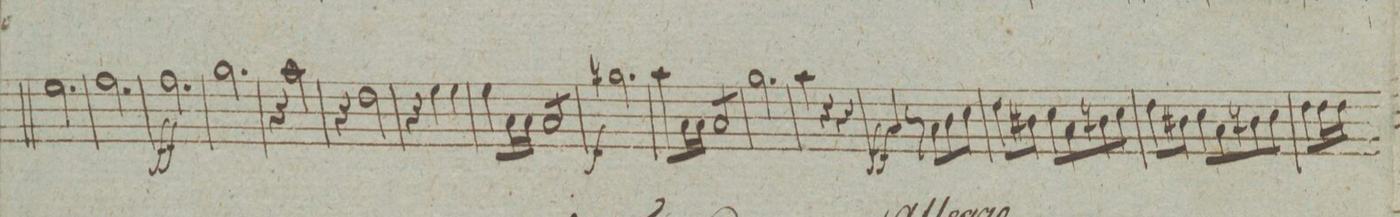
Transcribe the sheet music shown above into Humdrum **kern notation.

**kern	**dynam
*I"Fagoto 1mo	*
*clefF4	*
*k[]	*
*M3/4	*
2.G\	.
=78	=78
2.A\	.
=79	=79
2.A\	ff
=80	=80
2.B\	.
=81	=81
4r	.
2c\	.
=82	=82
4r	.
2F\	.
=83	=83
4r	.
4G\	.
4G\	.
=84	=84
8G\L	.
16C\L	.
16C\JJ	.
*tremolo	*
8C/L	.
8C/	.
8C/	.
8C/J	.
*Xtremolo	*
=85	=85
2.Bn\	f
=86	=86
8c\L	.
16C\L	.
16C\JJ	.
*tremolo	*
8C/L	.
8C/	.
8C/	.
8C/J	.
*Xtremolo	*
=87	=87
2.B\	.
=88	=88
4c\	.
4r	.
4r	.
=89	=89
4C/	ff
8r	.
8C\L	.
8D\	.
8E\J	.
=90	=90
8F\L	.
8D#X\J	.
8E\L	.
8C\	.
8Dn\	.
8E\J	.
=91	=91
8F\L	.
8D#X\J	.
8E\L	.
8C\	.
8Dn\	.
8E\J	.
=92	=92
8F\L	.
16F\L	.
16F\JJ	.
*-	*-
